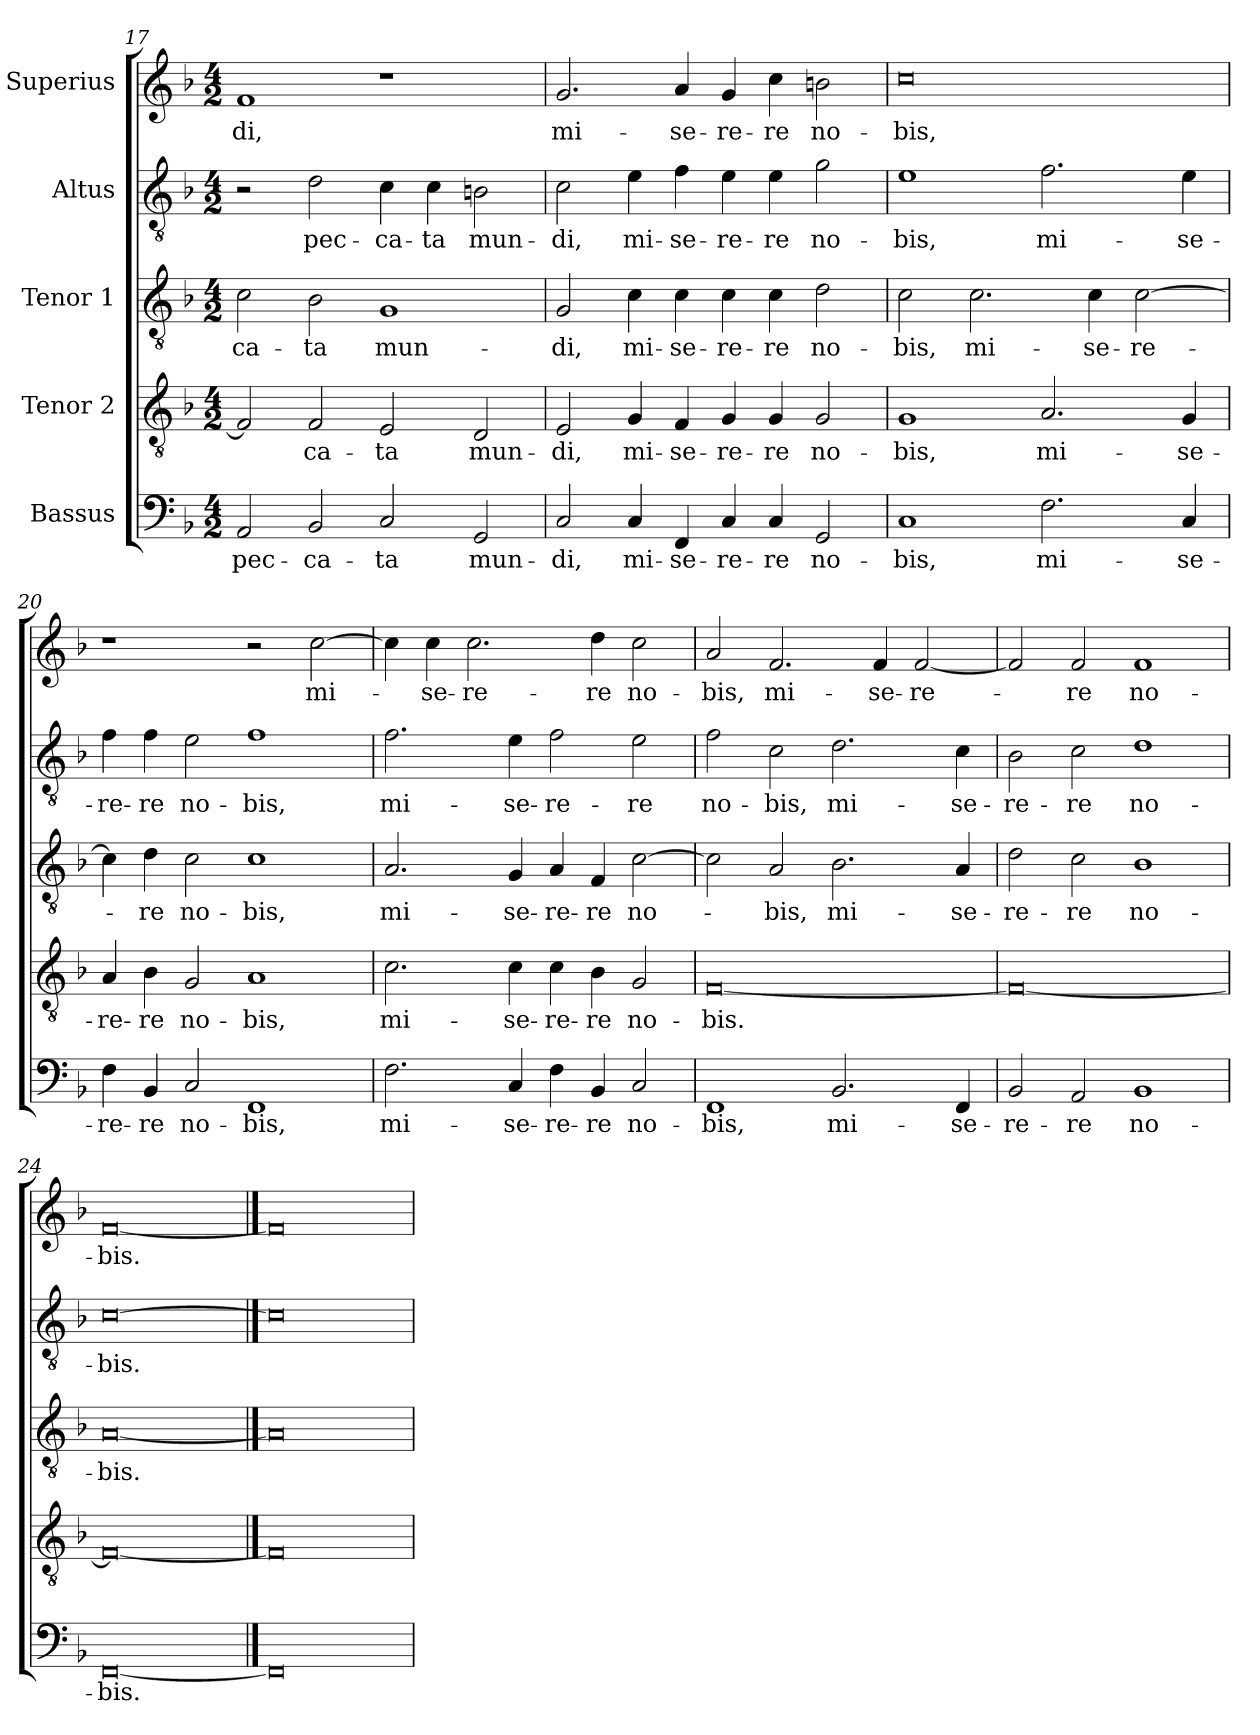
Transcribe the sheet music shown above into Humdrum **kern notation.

**kern	**text	**kern	**text	**kern	**text	**kern	**text	**kern	**text
*part5	*part5	*part4	*part4	*part3	*part3	*part2	*part2	*part1	*part1
*staff5	*staff5	*staff4	*staff4	*staff3	*staff3	*staff2	*staff2	*staff1	*staff1
*I"Bassus	*	*I"Tenor 2	*	*I"Tenor 1	*	*I"Altus	*	*I"Superius	*
*clefF4	*	*clefGv2	*	*clefGv2	*	*clefGv2	*	*clefG2	*
*k[b-]	*	*k[b-]	*	*k[b-]	*	*k[b-]	*	*k[b-]	*
*M4/2	*	*M4/2	*	*M4/2	*	*M4/2	*	*M4/2	*
=17	=17	=17	=17	=17	=17	=17	=17	=17	=17
2AA/	pec-	2F/]	.	2c\	-ca-	2r	.	1f/	-di,
2BB-/	-ca-	2F/	-ca-	2B-\	-ta	2d\	pec-	.	.
2C/	-ta	2E/	-ta	1G/	mun-	4c\	-ca-	1r	.
.	.	.	.	.	.	4c\	-ta	.	.
2GG/	mun-	2D/	mun-	.	.	2Bn\	mun-	.	.
=18	=18	=18	=18	=18	=18	=18	=18	=18	=18
2C/	-di,	2E/	-di,	2G/	-di,	2c\	-di,	2.g/	mi-
4C/	mi-	4G/	mi-	4c\	mi-	4e\	mi-	.	.
4FF/	-se-	4F/	-se-	4c\	-se-	4f\	-se-	4a/	-se-
4C/	-re-	4G/	-re-	4c\	-re-	4e\	-re-	4g/	-re-
4C/	-re	4G/	-re	4c\	-re	4e\	-re	4cc\	-re
2GG/	no-	2G/	no-	2d\	no-	2g\	no-	2bn\	no-
=19	=19	=19	=19	=19	=19	=19	=19	=19	=19
1C/	-bis,	1G/	-bis,	2c\	-bis,	1e\	-bis,	0cc\	-bis,
.	.	.	.	2.c\	mi-	.	.	.	.
2.F\	mi-	2.A/	mi-	.	.	2.f\	mi-	.	.
.	.	.	.	4c\	-se-	.	.	.	.
.	.	.	.	[2c\	-re-	.	.	.	.
4C/	-se-	4G/	-se-	.	.	4e\	-se-	.	.
=20	=20	=20	=20	=20	=20	=20	=20	=20	=20
4F\	-re-	4A/	-re-	4c\]	.	4f\	-re-	1r	.
4BB-/	-re	4B-\	-re	4d\	-re	4f\	-re	.	.
2C/	no-	2G/	no-	2c\	no-	2e\	no-	.	.
1FF/	-bis,	1A/	-bis,	1c\	-bis,	1f\	-bis,	2r	.
.	.	.	.	.	.	.	.	[2cc\	mi-
=21	=21	=21	=21	=21	=21	=21	=21	=21	=21
2.F\	mi-	2.c\	mi-	2.A/	mi-	2.f\	mi-	4cc\]	.
.	.	.	.	.	.	.	.	4cc\	-se-
.	.	.	.	.	.	.	.	2.cc\	-re-
4C/	-se-	4c\	-se-	4G/	-se-	4e\	-se-	.	.
4F\	-re-	4c\	-re-	4A/	-re-	2f\	-re-	.	.
4BB-/	-re	4B-\	-re	4F/	-re	.	.	4dd\	-re
2C/	no-	2G/	no-	[2c\	no-	2e\	-re	2cc\	no-
=22	=22	=22	=22	=22	=22	=22	=22	=22	=22
1FF/	-bis,	[0F/	-bis.	2c\]	.	2f\	no-	2a/	-bis,
.	.	.	.	2A/	-bis,	2c\	-bis,	2.f/	mi-
2.BB-/	mi-	.	.	2.B-\	mi-	2.d\	mi-	.	.
.	.	.	.	.	.	.	.	4f/	-se-
.	.	.	.	.	.	.	.	[2f/	-re-
4FF/	-se-	.	.	4A/	-se-	4c\	-se-	.	.
=23	=23	=23	=23	=23	=23	=23	=23	=23	=23
2BB-/	-re-	0F/_	.	2d\	-re-	2B-\	-re-	2f/]	.
2AA/	-re	.	.	2c\	-re	2c\	-re	2f/	-re
1BB-/	no-	.	.	1B-\	no-	1d\	no-	1f/	no-
=24	=24	=24	=24	=24	=24	=24	=24	=24	=24
[0FF/	-bis.	0F/_	.	[0A/	-bis.	[0c\	-bis.	[0f/	-bis.
==25	==25	==25	==25	==25	==25	==25	==25	==25	==25
0FF/]	.	0F/]	.	0A/]	.	0c\]	.	0f/]	.
=	=	=	=	=	=	=	=	=	=
*-	*-	*-	*-	*-	*-	*-	*-	*-	*-
